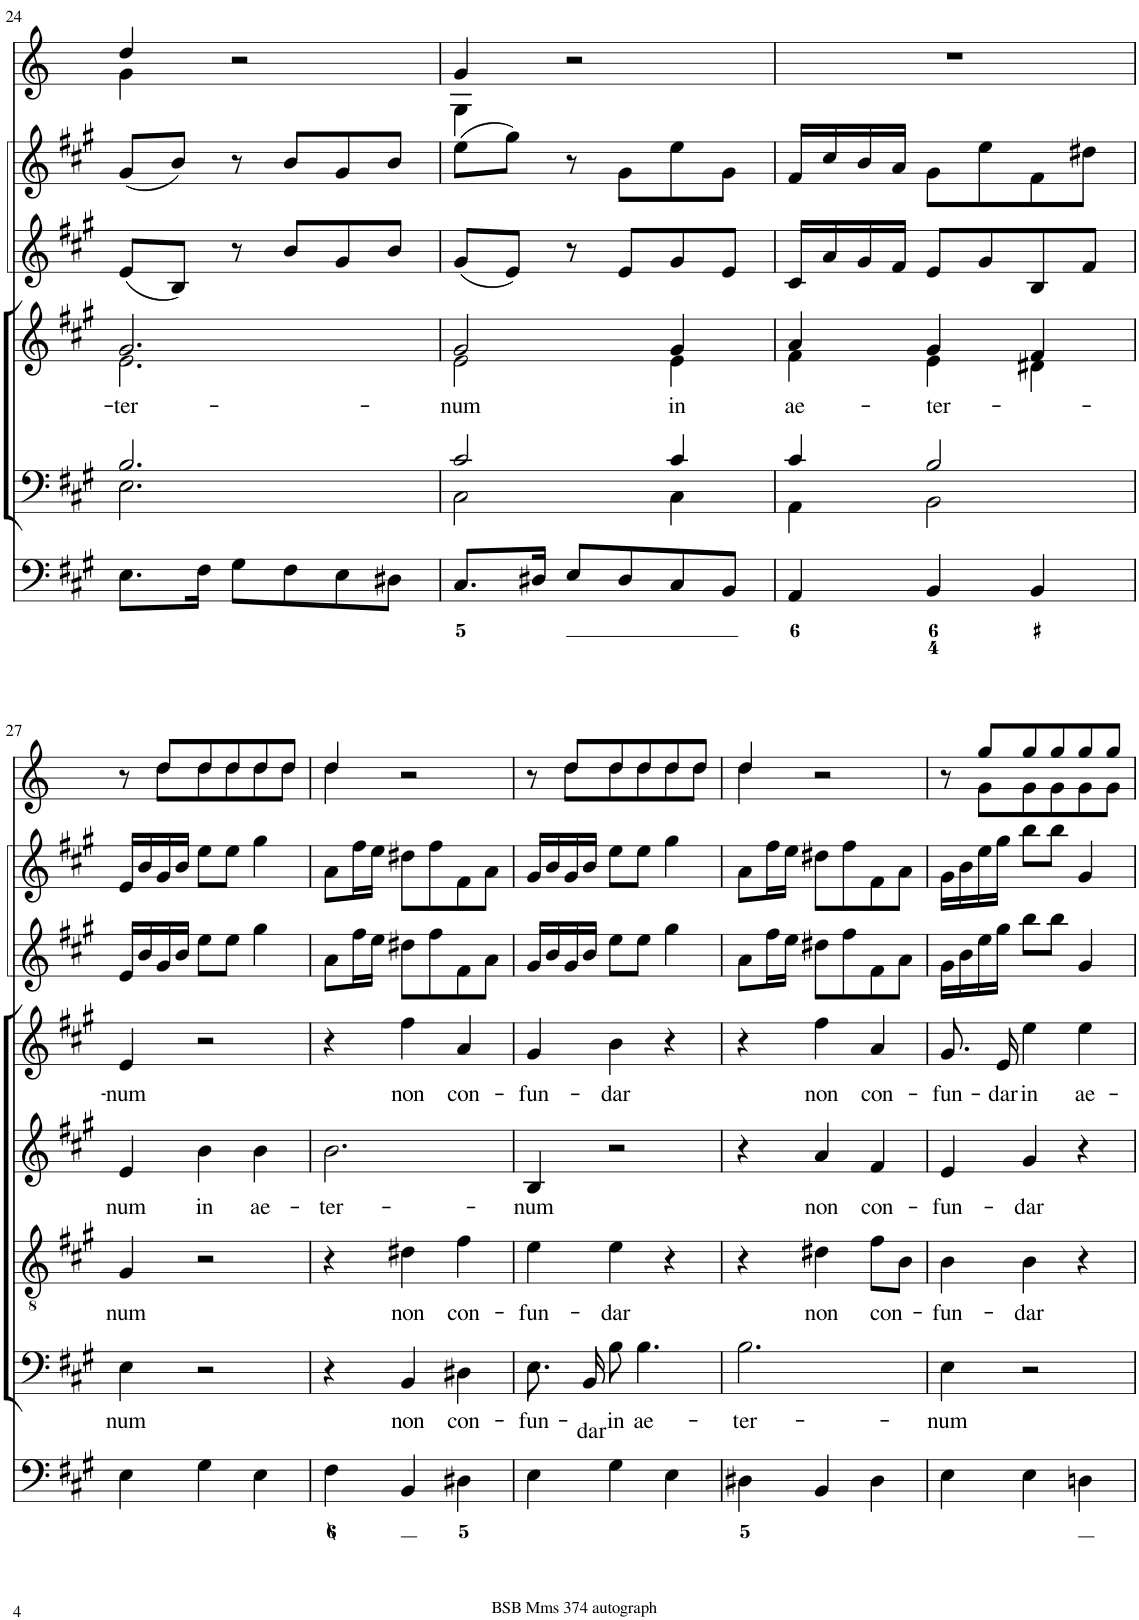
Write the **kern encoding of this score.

**kern	**kern	**text	**kern	**text	**kern	**text	**kern	**text	**kern	**kern	**kern
*part8	*part7	*part7	*part6	*part6	*part5	*part5	*part4	*part4	*part3	*part2	*part1
*staff8	*staff7	*staff7	*staff6	*staff6	*staff5	*staff5	*staff4	*staff4	*staff3	*staff2	*staff1
*I"Organ	*I"Voice	*	*I"Tenor	*	*I"Alto	*	*I"Voice	*	*I"Violin	*I"Violini	*I"Corni in A
*	*	*	*	*	*	*	*	*	*I'Vln	*I'Vln	*
!!LO:PB:g=z
*clefF4	*clefF4	*	*clefGv2	*	*clefG2	*	*clefG2	*	*clefG2	*clefG2	*clefG2
*	*	*	*	*	*	*	*	*	*	*	*Trd2c3
*k[f#c#g#]	*k[f#c#g#]	*	*k[f#c#g#]	*	*k[f#c#g#]	*	*k[f#c#g#]	*	*k[f#c#g#]	*k[f#c#g#]	*k[]
*M3/4	*M3/4	*	*M3/4	*	*M3/4	*	*M3/4	*	*M3/4	*M3/4	*M3/4
=24	=24	=24	=24	=24	=24	=24	=24	=24	=24	=24	=24
*	*^	*	*	*	*	*	*	*	*	*	*
!	!	!	!	!	!	!	!	!	!LO:LY:b	!	!	!
*	*	*	*	*	*	*	*	*^	*	*	*	*^
8.E\L	2.B/	2.E\	.	2.r	.	2.r	.	2.g#/	2.e\	-ter-	(8e/L	(8g#/L	4dd/	4g\
.	.	.	.	.	.	.	.	.	.	.	8B/J)	8b/J)	.	.
16F#\Jk	.	.	.	.	.	.	.	.	.	.	.	.	.	.
8G#\L	.	.	.	.	.	.	.	.	.	.	8r	8r	2r	2ryy
8F#\	.	.	.	.	.	.	.	.	.	.	8b/L	8b/L	.	.
8E\	.	.	.	.	.	.	.	.	.	.	8g#/	8g#/	.	.
8D#X\J	.	.	.	.	.	.	.	.	.	.	8b/J	8b/J	.	.
=25	=25	=25	=25	=25	=25	=25	=25	=25	=25	=25	=25	=25	=25	=25
!	!	!	!	!	!	!	!	!	!	!LO:LY:b	!	!	!	!
8.C#/L	2c#/	2C#\	.	2.r	.	2.r	.	2g#/	2e\	-num	(8g#/L	(8ee\L	4g/	4G\
.	.	.	.	.	.	.	.	.	.	.	8e/J)	8gg#\J)	.	.
16D#X/Jk	.	.	.	.	.	.	.	.	.	.	.	.	.	.
8E/L	.	.	.	.	.	.	.	.	.	.	8r	8r	2r	2ryy
8D#/	.	.	.	.	.	.	.	.	.	.	8e/L	8g#\L	.	.
!	!	!	!	!	!	!	!	!	!	!LO:LY:b	!	!	!	!
8C#/	4c#/	4C#\	.	.	.	.	.	4g#/	4e\	in	8g#/	8ee\	.	.
8BB/J	.	.	.	.	.	.	.	.	.	.	8e/J	8g#\J	.	.
*	*	*	*	*	*	*	*	*	*	*	*	*	*v	*v
=26	=26	=26	=26	=26	=26	=26	=26	=26	=26	=26	=26	=26	=26
!	!	!	!	!	!	!	!	!	!	!LO:LY:b	!	!	!
4AA/	4c#/	4AA\	.	2.r	.	2.r	.	4a/	4f#\	ae-	16c#/LL	16f#/LL	2.r
.	.	.	.	.	.	.	.	.	.	.	16a/	16cc#/	.
.	.	.	.	.	.	.	.	.	.	.	16g#/	16b/	.
.	.	.	.	.	.	.	.	.	.	.	16f#/JJ	16a/JJ	.
!	!	!	!	!	!	!	!	!	!	!LO:LY:b	!	!	!
4BB/	2B/	2BB\	.	.	.	.	.	4g#/	4e\	-ter-	8e/L	8g#\L	.
.	.	.	.	.	.	.	.	.	.	.	8g#/	8ee\	.
4BB/	.	.	.	.	.	.	.	4f#/	4d#X\	.	8B/	8f#\	.
.	.	.	.	.	.	.	.	.	.	.	8f#/J	8dd#X\J	.
*	*v	*v	*	*	*	*	*	*v	*v	*	*	*	*
!!LO:LB:g=z
=27	=27	=27	=27	=27	=27	=27	=27	=27	=27	=27	=27
!	!	!LO:LY:b	!	!LO:LY:b	!	!LO:LY:b	!	!LO:LY:b	!	!	!
*	*	*	*	*	*	*	*	*	*	*	*^
4E\	4E\	num	4G#/	num	4e/	num	4e/	-num	16e/LL	16e/LL	8r	8ryy
.	.	.	.	.	.	.	.	.	16b/	16b/	.	.
.	.	.	.	.	.	.	.	.	16g#/	16g#/	8dd/L	8dd\L
.	.	.	.	.	.	.	.	.	16b/JJ	16b/JJ	.	.
!	!	!	!	!	!	!LO:LY:b	!	!	!	!	!	!
4G#\	2r	.	2r	.	4b\	in	2r	.	8ee\L	8ee\L	8dd/	8dd\
.	.	.	.	.	.	.	.	.	8ee\J	8ee\J	8dd/	8dd\
!	!	!	!	!	!	!LO:LY:b	!	!	!	!	!	!
4E\	.	.	.	.	4b\	ae-	.	.	4gg#\	4gg#\	8dd/	8dd\
.	.	.	.	.	.	.	.	.	.	.	8dd/J	8dd\J
=28	=28	=28	=28	=28	=28	=28	=28	=28	=28	=28	=28	=28
!	!	!	!	!	!	!LO:LY:b	!	!	!	!	!	!
4F#\	4r	.	4r	.	2.b\	-ter-	4r	.	8a\L	8a\L	4dd/	4dd\
.	.	.	.	.	.	.	.	.	16ff#\L	16ff#\L	.	.
.	.	.	.	.	.	.	.	.	16ee\JJ	16ee\JJ	.	.
!	!	!LO:LY:b	!	!LO:LY:b	!	!	!	!LO:LY:b	!	!	!	!
4BB/	4BB/	non	4d#X\	non	.	.	4ff#\	non	8dd#X\L	8dd#X\L	2r	2ryy
.	.	.	.	.	.	.	.	.	8ff#\	8ff#\	.	.
!	!	!LO:LY:b	!	!LO:LY:b	!	!	!	!LO:LY:b	!	!	!	!
4D#X\	4D#X\	con-	4f#\	con-	.	.	4a/	con-	8f#\	8f#\	.	.
.	.	.	.	.	.	.	.	.	8a\J	8a\J	.	.
=29	=29	=29	=29	=29	=29	=29	=29	=29	=29	=29	=29	=29
!	!	!LO:LY:b	!	!LO:LY:b	!	!LO:LY:b	!	!LO:LY:b	!	!	!	!
4E\	8.E/L	-fun-	4e\	-fun-	4B/	-num	4g#/	-fun-	16g#/LL	16g#/LL	8r	8ryy
.	.	.	.	.	.	.	.	.	16b/	16b/	.	.
.	.	.	.	.	.	.	.	.	16g#/	16g#/	8dd/L	8dd\L
!	!	!LO:LY:b	!	!	!	!	!	!	!	!	!	!
.	16BB/Jk	-dar	.	.	.	.	.	.	16b/JJ	16b/JJ	.	.
!	!	!LO:LY:b	!	!LO:LY:b	!	!	!	!LO:LY:b	!	!	!	!
4G#\	8B\	in	4e\	-dar	2r	.	4b\	-dar	8ee\L	8ee\L	8dd/	8dd\
!	!	!LO:LY:b	!	!	!	!	!	!	!	!	!	!
.	4.B\	ae-	.	.	.	.	.	.	8ee\J	8ee\J	8dd/	8dd\
4E\	.	.	4r	.	.	.	4r	.	4gg#\	4gg#\	8dd/	8dd\
.	.	.	.	.	.	.	.	.	.	.	8dd/J	8dd\J
=30	=30	=30	=30	=30	=30	=30	=30	=30	=30	=30	=30	=30
!	!	!LO:LY:b	!	!	!	!	!	!	!	!	!	!
4D#X\	2.B\	-ter-	4r	.	4r	.	4r	.	8a\L	8a\L	4dd/	4dd\
.	.	.	.	.	.	.	.	.	16ff#\L	16ff#\L	.	.
.	.	.	.	.	.	.	.	.	16ee\JJ	16ee\JJ	.	.
!	!	!	!	!LO:LY:b	!	!LO:LY:b	!	!LO:LY:b	!	!	!	!
4BB/	.	.	4d#X\	non	4a/	non	4ff#\	non	8dd#X\L	8dd#X\L	2r	2ryy
.	.	.	.	.	.	.	.	.	8ff#\	8ff#\	.	.
!	!	!	!	!LO:LY:b	!	!LO:LY:b	!	!LO:LY:b	!	!	!	!
4D#\	.	.	8f#\L	con-	4f#/	con-	4a/	con-	8f#\	8f#\	.	.
.	.	.	8B\J	.	.	.	.	.	8a\J	8a\J	.	.
=31	=31	=31	=31	=31	=31	=31	=31	=31	=31	=31	=31	=31
!	!	!LO:LY:b	!	!LO:LY:b	!	!LO:LY:b	!	!LO:LY:b	!	!	!	!
4E\	4E\	-num	4B\	-fun-	4e/	-fun-	8.g#/L	-fun-	16g#\LL	16g#\LL	8r	8ryy
.	.	.	.	.	.	.	.	.	16b\	16b\	.	.
.	.	.	.	.	.	.	.	.	16ee\	16ee\	8gg/L	8g\L
!	!	!	!	!	!	!	!	!LO:LY:b	!	!	!	!
.	.	.	.	.	.	.	16e/Jk	-dar	16gg#\JJ	16gg#\JJ	.	.
!	!	!	!	!LO:LY:b	!	!LO:LY:b	!	!LO:LY:b	!	!	!	!
4E\	2r	.	4B\	-dar	4g#/	-dar	4ee\	in	8bb\L	8bb\L	8gg/	8g\
.	.	.	.	.	.	.	.	.	8bb\J	8bb\J	8gg/	8g\
!	!	!	!	!	!	!	!	!LO:LY:b	!	!	!	!
4Dn\	.	.	4r	.	4r	.	4ee\	ae-	4g#/	4g#/	8gg/	8g\
.	.	.	.	.	.	.	.	.	.	.	8gg/J	8g\J
*	*	*	*	*	*	*	*	*	*	*	*v	*v
=	=	=	=	=	=	=	=	=	=	=	=
*-	*-	*-	*-	*-	*-	*-	*-	*-	*-	*-	*-
